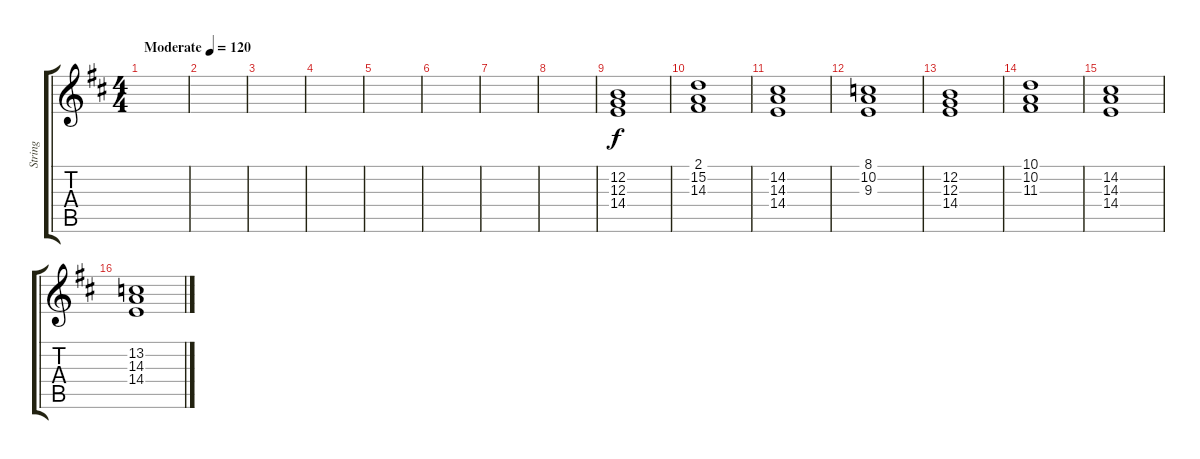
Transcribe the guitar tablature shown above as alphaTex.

\track ("String" "String") {instrument stringensemble1}
\staff {score tabs}
\tuning (E4 B3 G3 D3 A2 E2) {hide}
\ts (4 4)
\tempo (120 "Moderate")
\clef g2
\ks d
|
|
|
|
|
|
|
|
(12.2 12.3 14.4).1 |
(2.1 15.2 14.3).1 |
(14.2 14.3 14.4).1 |
(8.1 10.2 9.3).1 |
(12.2 12.3 14.4).1 |
(10.1 10.2 11.3).1 |
(14.2 14.3 14.4).1 |
(13.2 14.3 14.4).1
